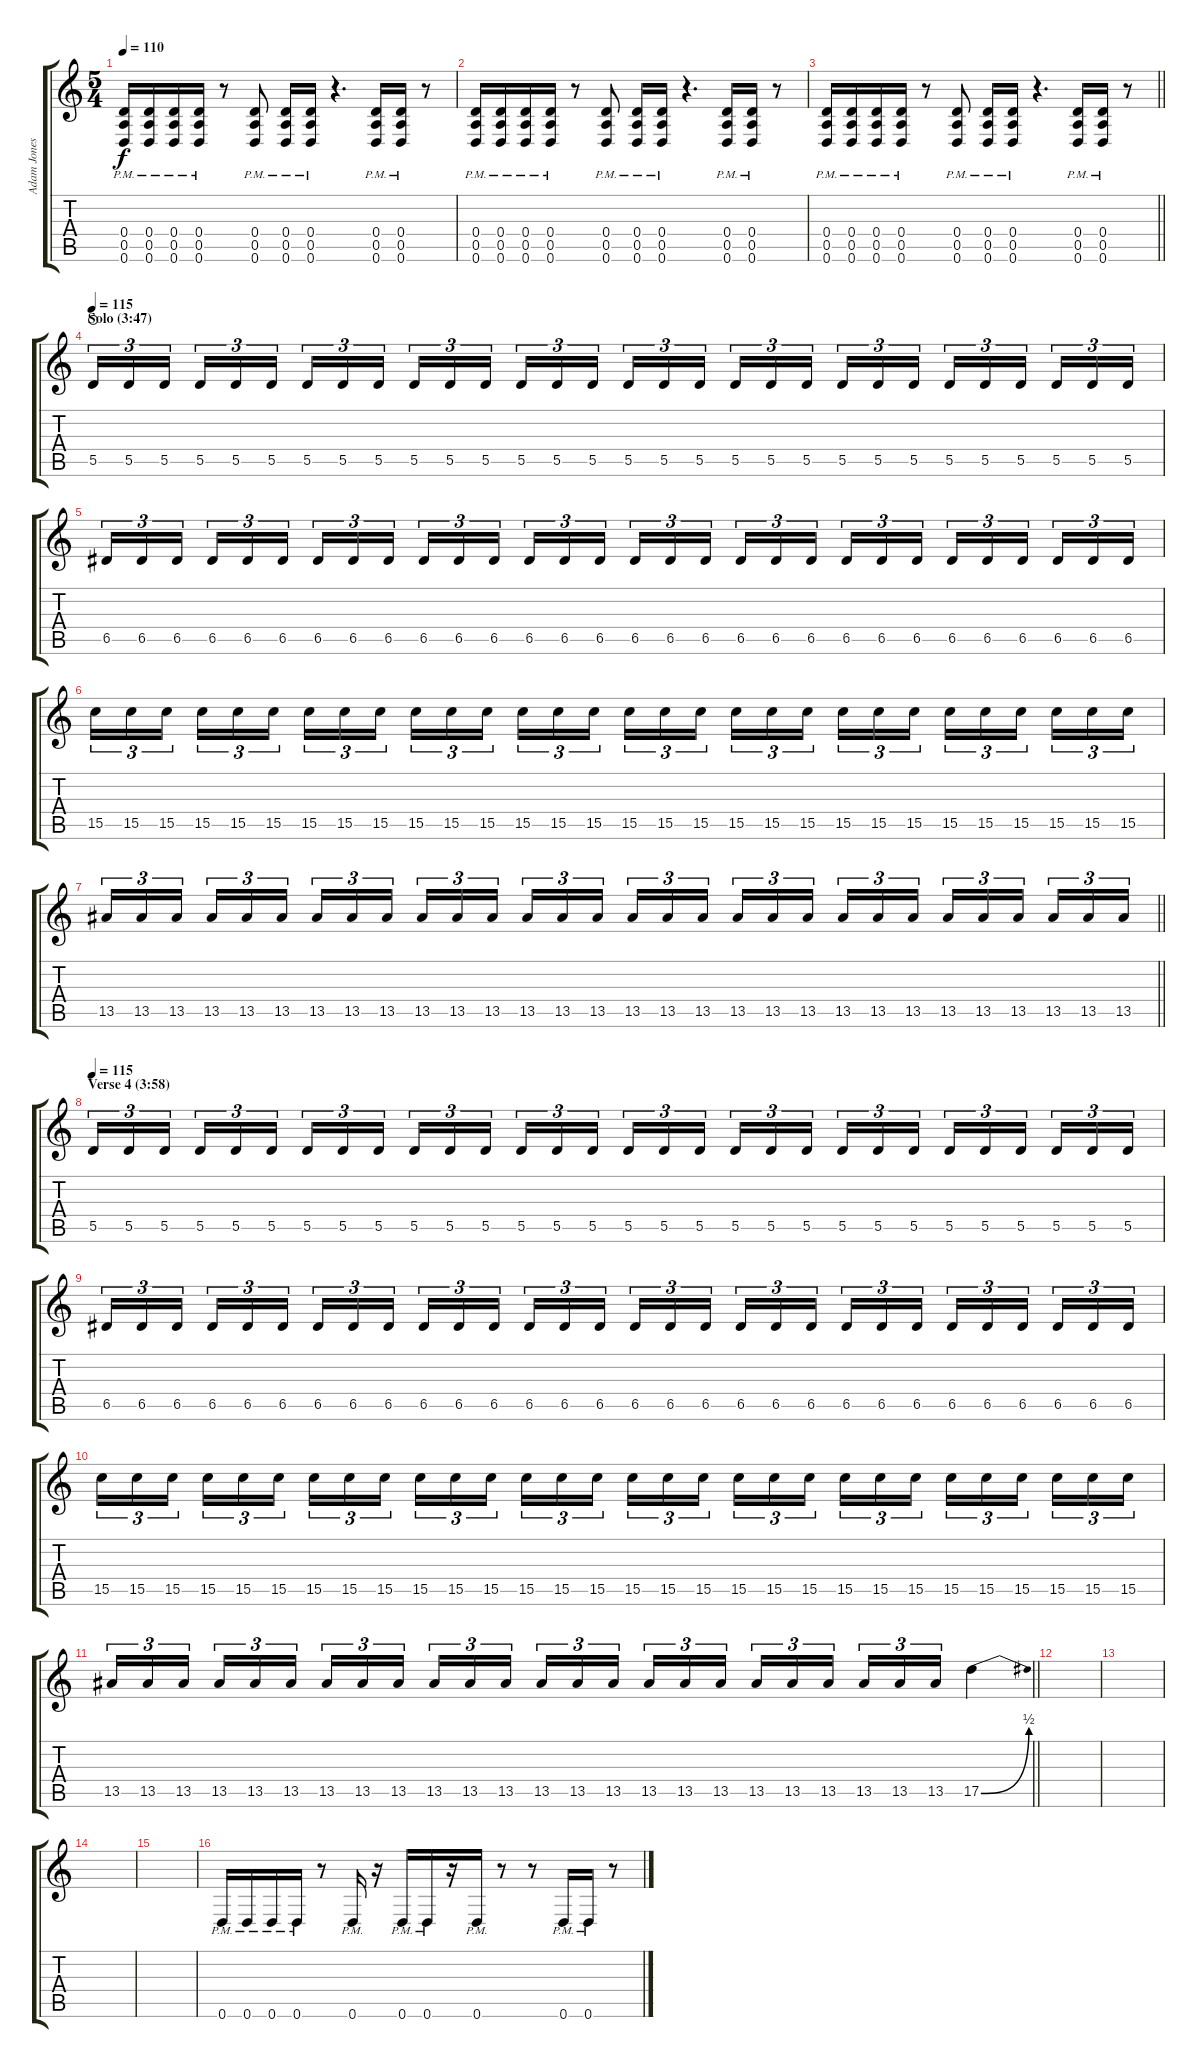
\track ("Adam Jones" "Adam Jones") {instrument distortionguitar}
\staff {score tabs}
\tuning (E4 B3 G3 D3 A2 D2) {hide}
\ts (5 4)
\tempo 110
\clef g2
\ks c
(0.4{pm} 0.5{pm} 0.6{pm}).16{dy f} (0.4{pm} 0.5{pm} 0.6{pm}).16 (0.4{pm} 0.5{pm} 0.6{pm}).16 (0.4{pm} 0.5{pm} 0.6{pm}).16 r.8 (0.4{pm} 0.5{pm} 0.6{pm}).8 (0.4{pm} 0.5{pm} 0.6{pm}).16 (0.4{pm} 0.5{pm} 0.6{pm}).16 r.4{d} (0.4{pm} 0.5{pm} 0.6{pm}).16 (0.4{pm} 0.5{pm} 0.6{pm}).16 r.8 |
(0.4{pm} 0.5{pm} 0.6{pm}).16 (0.4{pm} 0.5{pm} 0.6{pm}).16 (0.4{pm} 0.5{pm} 0.6{pm}).16 (0.4{pm} 0.5{pm} 0.6{pm}).16 r.8 (0.4{pm} 0.5{pm} 0.6{pm}).8 (0.4{pm} 0.5{pm} 0.6{pm}).16 (0.4{pm} 0.5{pm} 0.6{pm}).16 r.4{d} (0.4{pm} 0.5{pm} 0.6{pm}).16 (0.4{pm} 0.5{pm} 0.6{pm}).16 r.8 |
\barLineRight lightlight
(0.4{pm} 0.5{pm} 0.6{pm}).16 (0.4{pm} 0.5{pm} 0.6{pm}).16 (0.4{pm} 0.5{pm} 0.6{pm}).16 (0.4{pm} 0.5{pm} 0.6{pm}).16 r.8 (0.4{pm} 0.5{pm} 0.6{pm}).8 (0.4{pm} 0.5{pm} 0.6{pm}).16 (0.4{pm} 0.5{pm} 0.6{pm}).16 r.4{d} (0.4{pm} 0.5{pm} 0.6{pm}).16 (0.4{pm} 0.5{pm} 0.6{pm}).16 r.8 |
\section ("" "Solo (3:47)")
\tempo 115
5.5.16{tu (3 2) volume 16 waho} 5.5.16{tu (3 2)} 5.5.16{tu (3 2) beam splitsecondary} 5.5.16{tu (3 2)} 5.5.16{tu (3 2)} 5.5.16{tu (3 2)} 5.5.16{tu (3 2)} 5.5.16{tu (3 2)} 5.5.16{tu (3 2) beam splitsecondary} 5.5.16{tu (3 2)} 5.5.16{tu (3 2)} 5.5.16{tu (3 2)} 5.5.16{tu (3 2)} 5.5.16{tu (3 2)} 5.5.16{tu (3 2) beam splitsecondary} 5.5.16{tu (3 2)} 5.5.16{tu (3 2)} 5.5.16{tu (3 2)} 5.5.16{tu (3 2)} 5.5.16{tu (3 2)} 5.5.16{tu (3 2) beam splitsecondary} 5.5.16{tu (3 2)} 5.5.16{tu (3 2)} 5.5.16{tu (3 2)} 5.5.16{tu (3 2)} 5.5.16{tu (3 2)} 5.5.16{tu (3 2) beam splitsecondary} 5.5.16{tu (3 2)} 5.5.16{tu (3 2)} 5.5.16{tu (3 2)} |
6.5.16{tu (3 2)} 6.5.16{tu (3 2)} 6.5.16{tu (3 2) beam splitsecondary} 6.5.16{tu (3 2)} 6.5.16{tu (3 2)} 6.5.16{tu (3 2)} 6.5.16{tu (3 2)} 6.5.16{tu (3 2)} 6.5.16{tu (3 2) beam splitsecondary} 6.5.16{tu (3 2)} 6.5.16{tu (3 2)} 6.5.16{tu (3 2)} 6.5.16{tu (3 2)} 6.5.16{tu (3 2)} 6.5.16{tu (3 2) beam splitsecondary} 6.5.16{tu (3 2)} 6.5.16{tu (3 2)} 6.5.16{tu (3 2)} 6.5.16{tu (3 2)} 6.5.16{tu (3 2)} 6.5.16{tu (3 2) beam splitsecondary} 6.5.16{tu (3 2)} 6.5.16{tu (3 2)} 6.5.16{tu (3 2)} 6.5.16{tu (3 2)} 6.5.16{tu (3 2)} 6.5.16{tu (3 2) beam splitsecondary} 6.5.16{tu (3 2)} 6.5.16{tu (3 2)} 6.5.16{tu (3 2)} |
15.5.16{tu (3 2)} 15.5.16{tu (3 2)} 15.5.16{tu (3 2) beam splitsecondary} 15.5.16{tu (3 2)} 15.5.16{tu (3 2)} 15.5.16{tu (3 2)} 15.5.16{tu (3 2)} 15.5.16{tu (3 2)} 15.5.16{tu (3 2) beam splitsecondary} 15.5.16{tu (3 2)} 15.5.16{tu (3 2)} 15.5.16{tu (3 2)} 15.5.16{tu (3 2)} 15.5.16{tu (3 2)} 15.5.16{tu (3 2) beam splitsecondary} 15.5.16{tu (3 2)} 15.5.16{tu (3 2)} 15.5.16{tu (3 2)} 15.5.16{tu (3 2)} 15.5.16{tu (3 2)} 15.5.16{tu (3 2) beam splitsecondary} 15.5.16{tu (3 2)} 15.5.16{tu (3 2)} 15.5.16{tu (3 2)} 15.5.16{tu (3 2)} 15.5.16{tu (3 2)} 15.5.16{tu (3 2) beam splitsecondary} 15.5.16{tu (3 2)} 15.5.16{tu (3 2)} 15.5.16{tu (3 2)} |
\barLineRight lightlight
13.5.16{tu (3 2)} 13.5.16{tu (3 2)} 13.5.16{tu (3 2) beam splitsecondary} 13.5.16{tu (3 2)} 13.5.16{tu (3 2)} 13.5.16{tu (3 2)} 13.5.16{tu (3 2)} 13.5.16{tu (3 2)} 13.5.16{tu (3 2) beam splitsecondary} 13.5.16{tu (3 2)} 13.5.16{tu (3 2)} 13.5.16{tu (3 2)} 13.5.16{tu (3 2)} 13.5.16{tu (3 2)} 13.5.16{tu (3 2) beam splitsecondary} 13.5.16{tu (3 2)} 13.5.16{tu (3 2)} 13.5.16{tu (3 2)} 13.5.16{tu (3 2)} 13.5.16{tu (3 2)} 13.5.16{tu (3 2) beam splitsecondary} 13.5.16{tu (3 2)} 13.5.16{tu (3 2)} 13.5.16{tu (3 2)} 13.5.16{tu (3 2)} 13.5.16{tu (3 2)} 13.5.16{tu (3 2) beam splitsecondary} 13.5.16{tu (3 2)} 13.5.16{tu (3 2)} 13.5.16{tu (3 2)} |
\section ("" "Verse 4 (3:58)")
\tempo 115
5.5.16{tu (3 2)} 5.5.16{tu (3 2)} 5.5.16{tu (3 2) beam splitsecondary} 5.5.16{tu (3 2)} 5.5.16{tu (3 2)} 5.5.16{tu (3 2)} 5.5.16{tu (3 2)} 5.5.16{tu (3 2)} 5.5.16{tu (3 2) beam splitsecondary} 5.5.16{tu (3 2)} 5.5.16{tu (3 2)} 5.5.16{tu (3 2)} 5.5.16{tu (3 2)} 5.5.16{tu (3 2)} 5.5.16{tu (3 2) beam splitsecondary} 5.5.16{tu (3 2)} 5.5.16{tu (3 2)} 5.5.16{tu (3 2)} 5.5.16{tu (3 2)} 5.5.16{tu (3 2)} 5.5.16{tu (3 2) beam splitsecondary} 5.5.16{tu (3 2)} 5.5.16{tu (3 2)} 5.5.16{tu (3 2)} 5.5.16{tu (3 2)} 5.5.16{tu (3 2)} 5.5.16{tu (3 2) beam splitsecondary} 5.5.16{tu (3 2)} 5.5.16{tu (3 2)} 5.5.16{tu (3 2)} |
6.5.16{tu (3 2)} 6.5.16{tu (3 2)} 6.5.16{tu (3 2) beam splitsecondary} 6.5.16{tu (3 2)} 6.5.16{tu (3 2)} 6.5.16{tu (3 2)} 6.5.16{tu (3 2)} 6.5.16{tu (3 2)} 6.5.16{tu (3 2) beam splitsecondary} 6.5.16{tu (3 2)} 6.5.16{tu (3 2)} 6.5.16{tu (3 2)} 6.5.16{tu (3 2)} 6.5.16{tu (3 2)} 6.5.16{tu (3 2) beam splitsecondary} 6.5.16{tu (3 2)} 6.5.16{tu (3 2)} 6.5.16{tu (3 2)} 6.5.16{tu (3 2)} 6.5.16{tu (3 2)} 6.5.16{tu (3 2) beam splitsecondary} 6.5.16{tu (3 2)} 6.5.16{tu (3 2)} 6.5.16{tu (3 2)} 6.5.16{tu (3 2)} 6.5.16{tu (3 2)} 6.5.16{tu (3 2) beam splitsecondary} 6.5.16{tu (3 2)} 6.5.16{tu (3 2)} 6.5.16{tu (3 2)} |
15.5.16{tu (3 2)} 15.5.16{tu (3 2)} 15.5.16{tu (3 2) beam splitsecondary} 15.5.16{tu (3 2)} 15.5.16{tu (3 2)} 15.5.16{tu (3 2)} 15.5.16{tu (3 2)} 15.5.16{tu (3 2)} 15.5.16{tu (3 2) beam splitsecondary} 15.5.16{tu (3 2)} 15.5.16{tu (3 2)} 15.5.16{tu (3 2)} 15.5.16{tu (3 2)} 15.5.16{tu (3 2)} 15.5.16{tu (3 2) beam splitsecondary} 15.5.16{tu (3 2)} 15.5.16{tu (3 2)} 15.5.16{tu (3 2)} 15.5.16{tu (3 2)} 15.5.16{tu (3 2)} 15.5.16{tu (3 2) beam splitsecondary} 15.5.16{tu (3 2)} 15.5.16{tu (3 2)} 15.5.16{tu (3 2)} 15.5.16{tu (3 2)} 15.5.16{tu (3 2)} 15.5.16{tu (3 2) beam splitsecondary} 15.5.16{tu (3 2)} 15.5.16{tu (3 2)} 15.5.16{tu (3 2)} |
\barLineRight lightlight
13.5.16{tu (3 2)} 13.5.16{tu (3 2)} 13.5.16{tu (3 2) beam splitsecondary} 13.5.16{tu (3 2)} 13.5.16{tu (3 2)} 13.5.16{tu (3 2)} 13.5.16{tu (3 2)} 13.5.16{tu (3 2)} 13.5.16{tu (3 2) beam splitsecondary} 13.5.16{tu (3 2)} 13.5.16{tu (3 2)} 13.5.16{tu (3 2)} 13.5.16{tu (3 2)} 13.5.16{tu (3 2)} 13.5.16{tu (3 2) beam splitsecondary} 13.5.16{tu (3 2)} 13.5.16{tu (3 2)} 13.5.16{tu (3 2)} 13.5.16{tu (3 2)} 13.5.16{tu (3 2)} 13.5.16{tu (3 2) beam splitsecondary} 13.5.16{tu (3 2)} 13.5.16{tu (3 2)} 13.5.16{tu (3 2)} 17.5{be (bend 0 0 60 2)}.4 |
|
|
|
|
0.6{pm}.16{volume 13} 0.6{pm}.16 0.6{pm}.16 0.6{pm}.16 r.8 0.6{pm}.16 r.16 0.6{pm}.16 0.6{pm}.16 r.16 0.6{pm}.16 r.8 r.8 0.6{pm}.16 0.6{pm}.16 r.8
